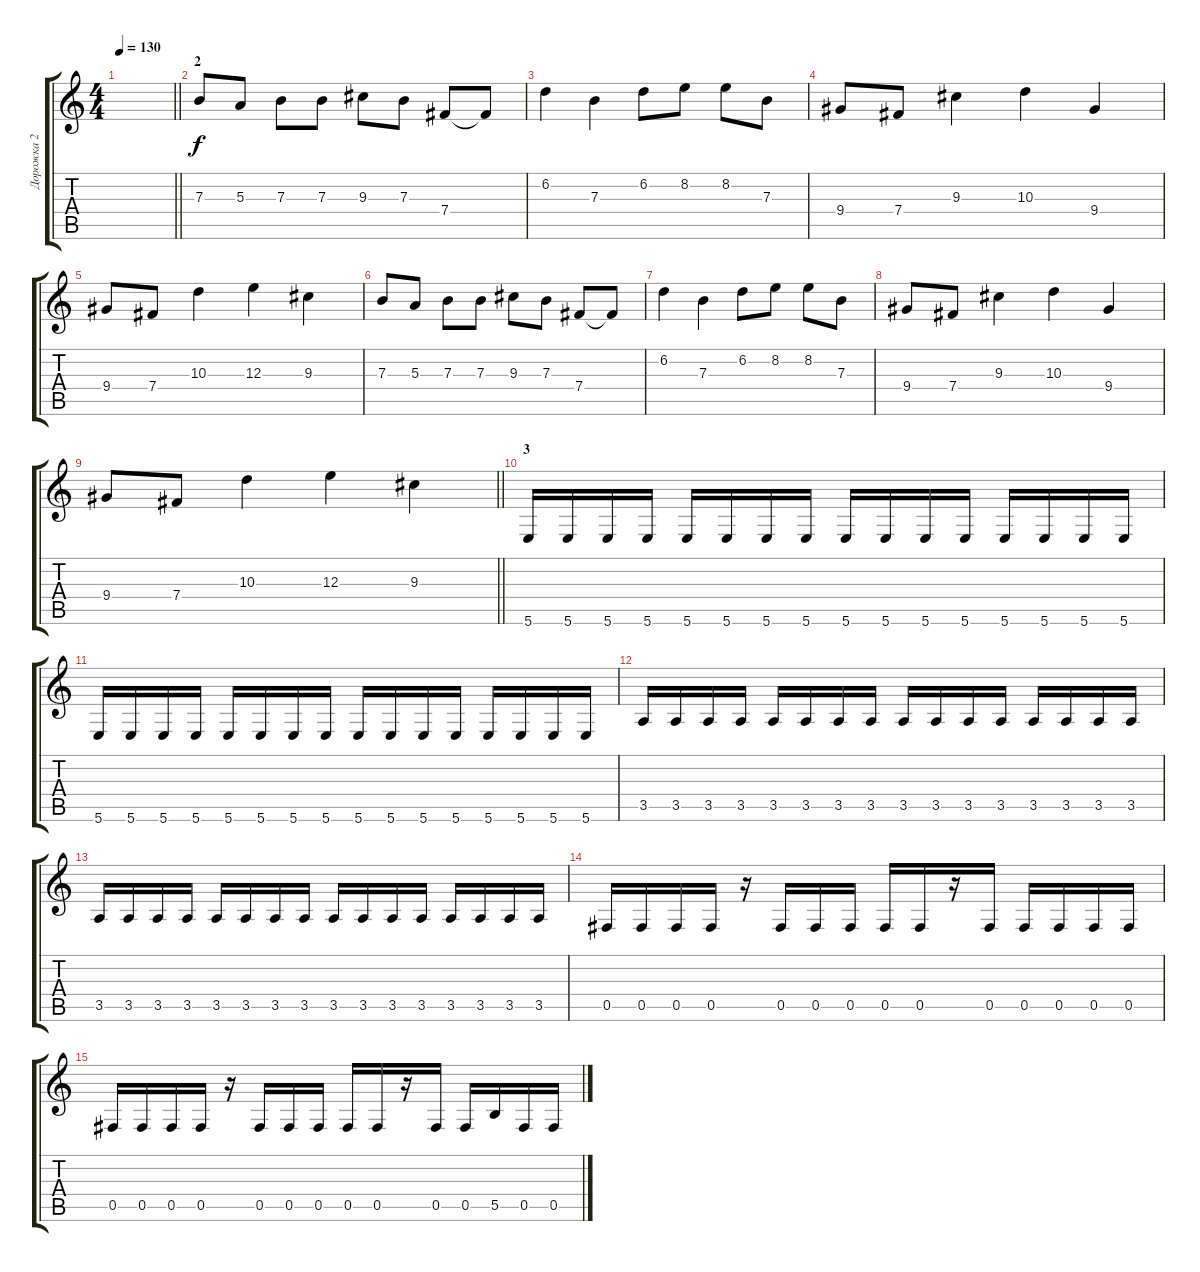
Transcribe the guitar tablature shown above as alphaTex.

\track ("Дорожка 2" "Дорожка 2") {instrument distortionguitar}
\staff {score tabs}
\tuning (Db4 Ab3 E3 B2 Gb2 B1) {hide}
\ts (4 4)
\tempo 130
\clef g2
\barLineRight lightlight
\ks c
|
\section ("" "2")
7.3.8 5.3.8 7.3.8 7.3.8 9.3.8 7.3.8 7.4.8 7.4{t}.8 |
6.2.4 7.3.4 6.2.8 8.2.8 8.2.8 7.3.8 |
9.4.8 7.4.8 9.3.4 10.3.4 9.4.4 |
9.4.8 7.4.8 10.3.4 12.3.4 9.3.4 |
7.3.8 5.3.8 7.3.8 7.3.8 9.3.8 7.3.8 7.4.8 7.4{t}.8 |
6.2.4 7.3.4 6.2.8 8.2.8 8.2.8 7.3.8 |
9.4.8 7.4.8 9.3.4 10.3.4 9.4.4 |
\barLineRight lightlight
9.4.8 7.4.8 10.3.4 12.3.4 9.3.4 |
\section ("" "3")
5.6.16 5.6.16 5.6.16 5.6.16 5.6.16 5.6.16 5.6.16 5.6.16 5.6.16 5.6.16 5.6.16 5.6.16 5.6.16 5.6.16 5.6.16 5.6.16 |
5.6.16 5.6.16 5.6.16 5.6.16 5.6.16 5.6.16 5.6.16 5.6.16 5.6.16 5.6.16 5.6.16 5.6.16 5.6.16 5.6.16 5.6.16 5.6.16 |
3.5.16 3.5.16 3.5.16 3.5.16 3.5.16 3.5.16 3.5.16 3.5.16 3.5.16 3.5.16 3.5.16 3.5.16 3.5.16 3.5.16 3.5.16 3.5.16 |
3.5.16 3.5.16 3.5.16 3.5.16 3.5.16 3.5.16 3.5.16 3.5.16 3.5.16 3.5.16 3.5.16 3.5.16 3.5.16 3.5.16 3.5.16 3.5.16 |
0.5.16 0.5.16 0.5.16 0.5.16 r.16 0.5.16 0.5.16 0.5.16 0.5.16 0.5.16 r.16 0.5.16 0.5.16 0.5.16 0.5.16 0.5.16 |
0.5.16 0.5.16 0.5.16 0.5.16 r.16 0.5.16 0.5.16 0.5.16 0.5.16 0.5.16 r.16 0.5.16 0.5.16 5.5.16 0.5.16 0.5.16
